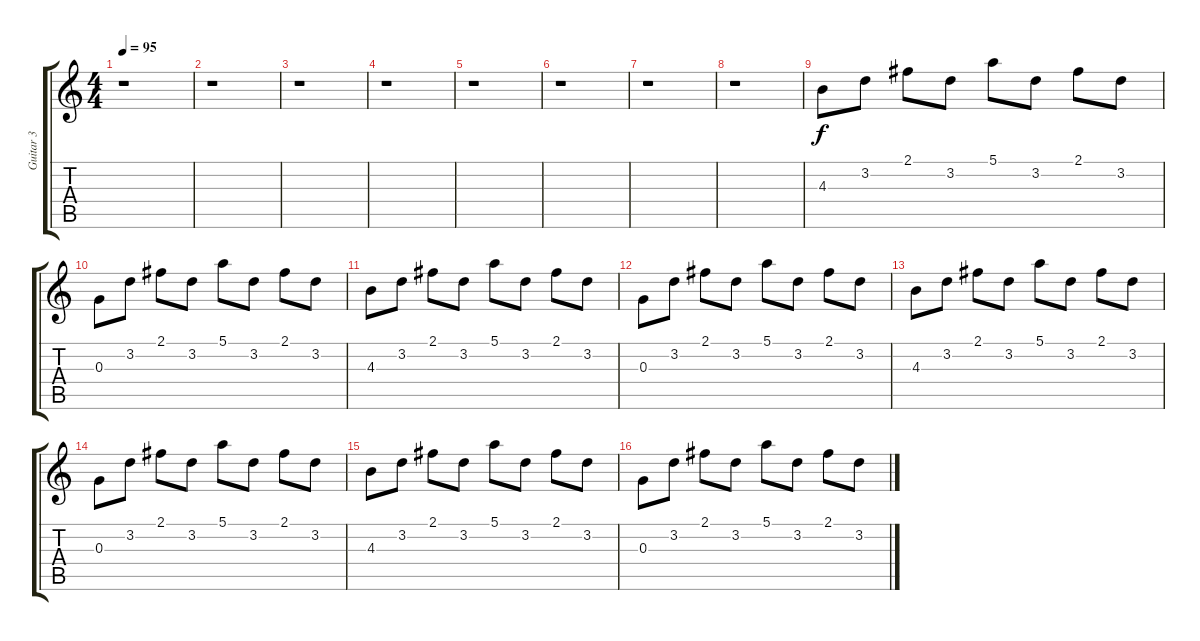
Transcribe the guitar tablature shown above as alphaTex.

\track ("Guitar 3" "Guitar 3") {instrument overdrivenguitar}
\staff {score tabs}
\tuning (E4 B3 G3 D3 A2 E2) {hide}
\ts (4 4)
\tempo 95
\clef g2
\ks c
r.1{dy f} |
r.1 |
r.1 |
r.1 |
r.1 |
r.1 |
r.1 |
r.1 |
4.3.8 3.2.8 2.1.8 3.2.8 5.1.8 3.2.8 2.1.8 3.2.8 |
0.3.8 3.2.8 2.1.8 3.2.8 5.1.8 3.2.8 2.1.8 3.2.8 |
4.3.8 3.2.8 2.1.8 3.2.8 5.1.8 3.2.8 2.1.8 3.2.8 |
0.3.8 3.2.8 2.1.8 3.2.8 5.1.8 3.2.8 2.1.8 3.2.8 |
4.3.8 3.2.8 2.1.8 3.2.8 5.1.8 3.2.8 2.1.8 3.2.8 |
0.3.8 3.2.8 2.1.8 3.2.8 5.1.8 3.2.8 2.1.8 3.2.8 |
4.3.8 3.2.8 2.1.8 3.2.8 5.1.8 3.2.8 2.1.8 3.2.8 |
0.3.8 3.2.8 2.1.8 3.2.8 5.1.8 3.2.8 2.1.8 3.2.8
